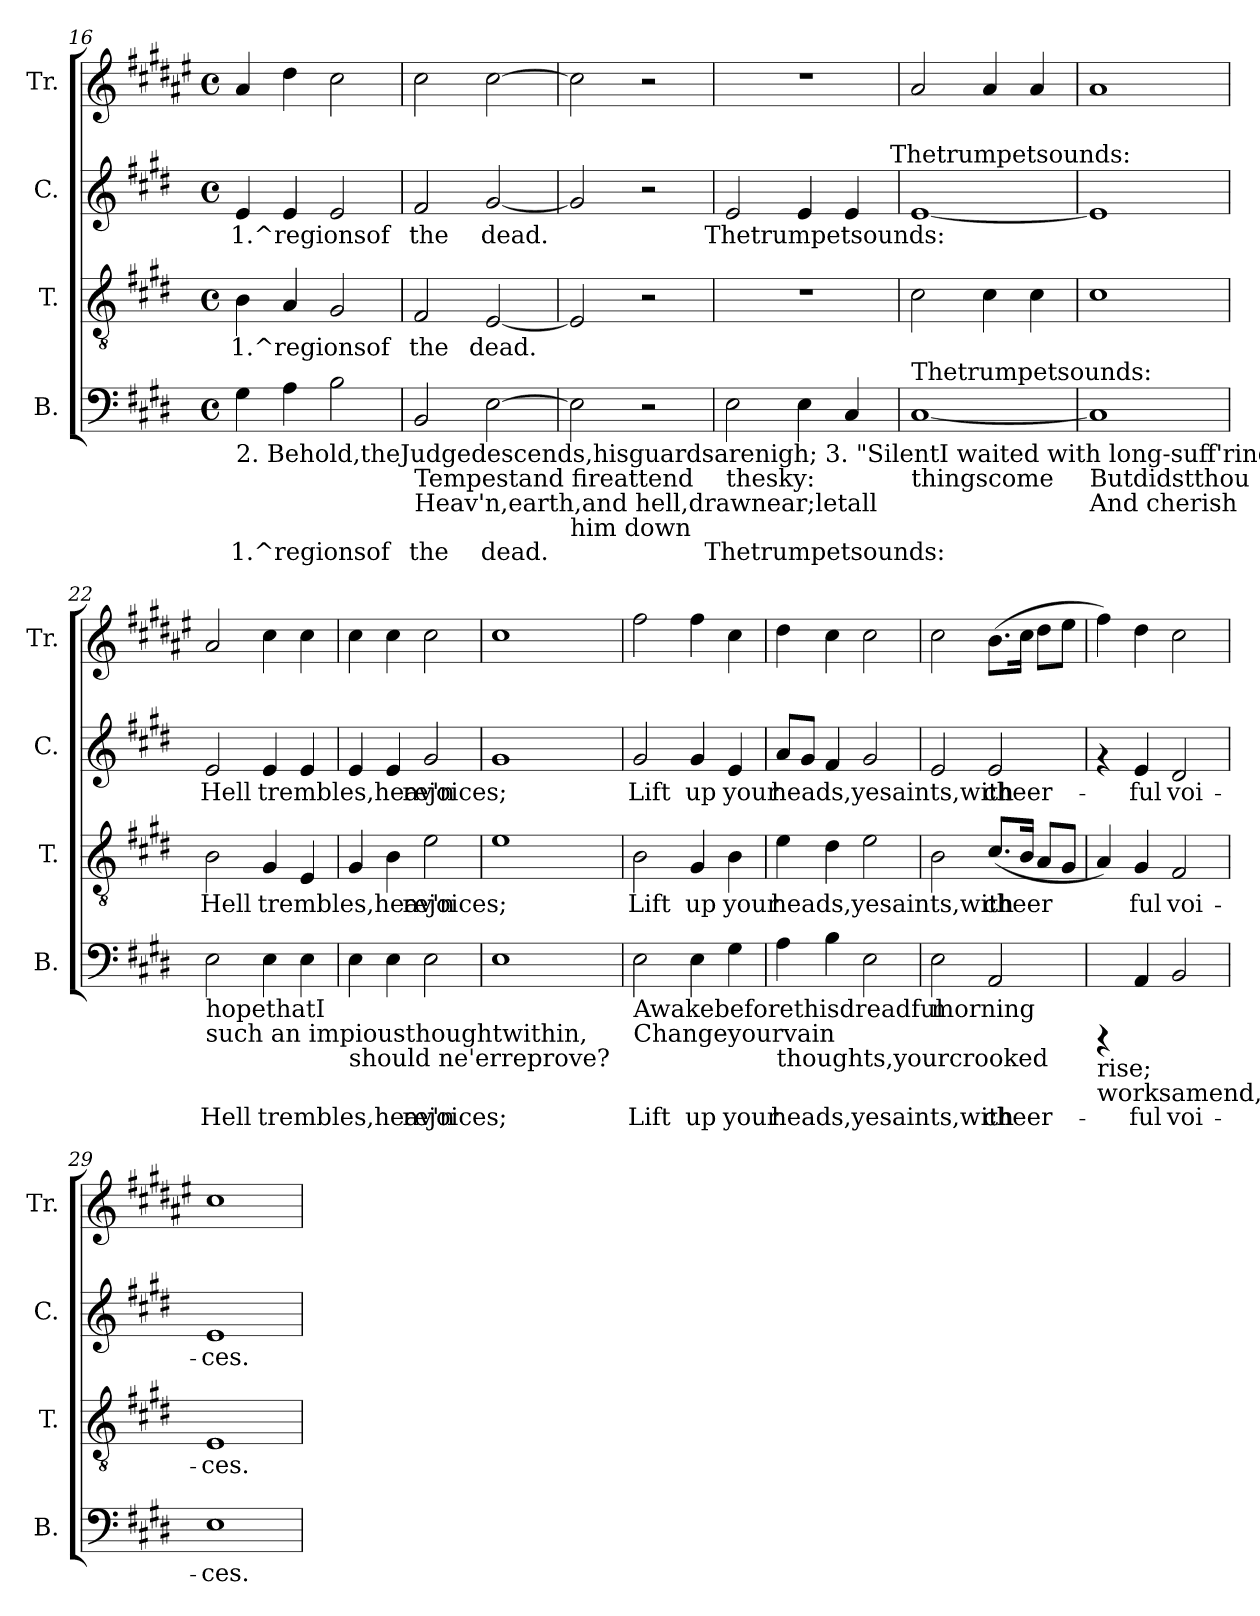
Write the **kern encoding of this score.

**kern	**text	**kern	**text	**kern	**text	**kern
*part4	*part4	*part3	*part3	*part2	*part2	*part1
*staff4	*staff4	*staff3	*staff3	*staff2	*staff2	*staff1
*I"B.	*	*I"T.	*	*I"C.	*	*I"Tr.
*I'B.	*	*I'T.	*	*I'C.	*	*I'Tr.
!!LO:LB:g=z
*clefF4	*	*clefGv2	*	*clefG2	*	*clefG2
*	*	*	*	*	*	*ITrd1c2
*k[f#c#g#d#]	*	*k[f#c#g#d#]	*	*k[f#c#g#d#]	*	*k[f#c#g#d#]
*E:	*	*E:	*	*E:	*	*E:
*M4/4	*	*M4/4	*	*M4/4	*	*M4/4
*met(c)	*	*met(c)	*	*met(c)	*	*met(c)
=16	=16	=16	=16	=16	=16	=16
!LO:TX:b:t=2. Behold,theJudgedescends,hisguardsarenigh; 3. "SilentI waited with long-suff'ring love,	!	!	!	!	!	!
!	!LO:LY:a:rj	!	!LO:LY:b:rj	!	!LO:LY:b:rj	!
4G#\	1.^regionsof	4B\	1.^regionsof	4e/	1.^regionsof	4g#/
!	!LO:LY:a:rj	!	!LO:LY:b:rj	!	!LO:LY:b:rj	!
4A\	.	4A/	.	4e/	.	4cc#\
!	!LO:LY:a:rj	!	!LO:LY:b:rj	!	!LO:LY:b:rj	!
2B\	.	2G#/	.	2e/	.	2b\
=17	=17	=17	=17	=17	=17	=17
!LO:TX:b:t=Tempestand fireattend	!	!	!	!	!	!
!LO:TX:b:t=Heav'n,earth,and hell,drawnear;letall	!	!	!	!	!	!
!	!LO:LY:a:rj	!	!LO:LY:b:rj	!	!LO:LY:b:rj	!
2BB/	the	2F#/	the	2f#/	the	2b\
!	!LO:LY:a:rj	!	!LO:LY:b:rj	!	!LO:LY:b:rj	!
[>2E\	dead.	[<2E/	dead.	[<2g#/	dead.	[>2b\
=18	=18	=18	=18	=18	=18	=18
!LO:TX:b:t=him down	!	!	!	!	!	!
!	!LO:LY:a:rj	!	!LO:LY:b:rj	!	!LO:LY:b:rj	!
2E\]	.	2E/]	.	2g#/]	.	2b\]
2r	.	2r	.	2r	.	2r
=19	=19	=19	=19	=19	=19	=19
!LO:TX:b:t=thesky&colon;	!	!	!	!	!	!
!	!LO:LY:a:rj	!	!	!	!LO:LY:b:rj	!
*	*	*	*	*^	*	*
2E\	Thetrumpetsounds:	1r	.	2e/	2ryy	Thetrumpetsounds:	1r
!	!LO:LY:a:rj	!	!	!	!	!LO:LY:b:rj	!
4E\	.	.	.	4e/	4ryy	.	.
!	!LO:LY:a:rj	!	!	!	!	!LO:LY:b:rj	!
4C#/	.	.	.	4e/	8...ryy	.	.
!	!	!	!	!	!LO:TX:a:t=Thetrumpetsounds&colon;	!	!
.	.	.	.	.	64ryy	.	.
=20	=20	=20	=20	=20	=20	=20	=20
!LO:TX:a:t=Thetrumpetsounds&colon;	!	!	!	!	!	!	!
!LO:TX:b:t=thingscome	!	!	!	!	!	!	!
!	!LO:LY:a:rj	!	!LO:LY:b:rj	!	!	!LO:LY:b:rj	!
*	*	*	*	*v	*v	*	*
[<1C#	.	2c#\	.	[<1e	.	2g#/
!	!	!	!LO:LY:b:rj	!	!	!
.	.	4c#\	.	.	.	4g#/
!	!	!	!LO:LY:b:rj	!	!	!
.	.	4c#\	.	.	.	4g#/
=21	=21	=21	=21	=21	=21	=21
!LO:TX:b:t=Butdidstthou	!	!	!	!	!	!
!LO:TX:b:t=And cherish	!	!	!	!	!	!
!	!LO:LY:a:rj	!	!LO:LY:b:rj	!	!LO:LY:b:rj	!
1C#]	.	1c#	.	1e]	.	1g#
=22	=22	=22	=22	=22	=22	=22
!LO:TX:b:t=hopethatI	!	!	!	!	!	!
!LO:TX:b:t=such an impiousthoughtwithin,	!	!	!	!	!	!
!	!LO:LY:a:rj	!	!LO:LY:b:rj	!	!LO:LY:b:rj	!
2E\	Hell	2B\	Hell	2e/	Hell	2g#/
!	!LO:LY:a:rj	!	!LO:LY:b:rj	!	!LO:LY:b:rj	!
4E\	trembles,heav'n	4G#/	trembles,heav'n	4e/	trembles,heav'n	4b\
!	!LO:LY:a:rj	!	!LO:LY:b:rj	!	!LO:LY:b:rj	!
4E\	.	4E/	.	4e/	.	4b\
=23	=23	=23	=23	=23	=23	=23
!LO:TX:b:t=should ne'erreprove?	!	!	!	!	!	!
!	!LO:LY:a:rj	!	!LO:LY:b:rj	!	!LO:LY:b:rj	!
4E\	.	4G#/	.	4e/	.	4b\
!	!LO:LY:a:rj	!	!LO:LY:b:rj	!	!LO:LY:b:rj	!
4E\	.	4B\	.	4e/	.	4b\
!	!LO:LY:a:rj	!	!LO:LY:b:rj	!	!LO:LY:b:rj	!
2E\	rejoices;	2e\	rejoices;	2g#/	rejoices;	2b\
=24	=24	=24	=24	=24	=24	=24
!	!LO:LY:a:rj	!	!LO:LY:b:rj	!	!LO:LY:b:rj	!
1E	.	1e	.	1g#	.	1b
=25	=25	=25	=25	=25	=25	=25
!LO:TX:b:t=Awakebeforethisdreadful	!	!	!	!	!	!
!LO:TX:b:t=Changeyourvain	!	!	!	!	!	!
!	!LO:LY:a:rj	!	!LO:LY:b:rj	!	!LO:LY:b:rj	!
2E\	Lift	2B\	Lift	2g#/	Lift	2ee\
!	!LO:LY:a:rj	!	!LO:LY:b:rj	!	!LO:LY:b:rj	!
4E\	up	4G#/	up	4g#/	up	4ee\
!	!LO:LY:a:rj	!	!LO:LY:b:rj	!	!LO:LY:b:rj	!
4G#\	your	4B\	your	4e/	your	4b\
=26	=26	=26	=26	=26	=26	=26
!LO:TX:b:t=thoughts,yourcrooked	!	!	!	!	!	!
!	!LO:LY:a:rj	!	!LO:LY:b:rj	!	!LO:LY:b:rj	!
4A\	heads,yesaints,with	4e\	heads,yesaints,with	8a/L	heads,yesaints,with	4cc#\
!	!	!	!	!	!LO:LY:b:rj	!
.	.	.	.	8g#/J	.	.
!	!LO:LY:a:rj	!	!LO:LY:b:rj	!	!LO:LY:b:rj	!
4B\	.	4d#\	.	4f#/	.	4b\
!	!LO:LY:a:rj	!	!LO:LY:b:rj	!	!LO:LY:b:rj	!
2E\	.	2e\	.	2g#/	.	2b\
=27	=27	=27	=27	=27	=27	=27
!LO:TX:b:t=morning	!	!	!	!	!	!
!	!LO:LY:a:rj	!	!LO:LY:b:rj	!	!LO:LY:b:rj	!
2E\	.	2B\	.	2e/	.	2b\
!	!LO:LY:a:rj	!	!LO:LY:b:rj	!	!LO:LY:b:rj	!
2AA/	cheer-	(<8.c#/L	cheer-	2e/	cheer-	(>8.a\L
!	!	!	!LO:LY:b:rj	!	!	!
.	.	16B/J	--	.	.	16b\J
!	!	!	!LO:LY:b:rj	!	!	!
.	.	8A/L	--	.	.	8cc#\L
!	!	!	!LO:LY:b:rj	!	!	!
.	.	8G#/J	--	.	.	8dd#\J
=28	=28	=28	=28	=28	=28	=28
!LO:TX:b:t=rise;	!	!	!	!	!	!
!LO:TX:b:t=worksamend,	!	!	!	!	!	!
!	!	!	!LO:LY:b:rj	!	!	!
4rCCC	.	4A/)	--	4rf	.	4ee\)
!	!LO:LY:a:rj	!	!LO:LY:b:rj	!	!LO:LY:b:rj	!
4AA/	-ful	4G#/	-ful	4e/	-ful	4cc#\
!	!LO:LY:a:rj	!	!LO:LY:b:rj	!	!LO:LY:b:rj	!
2BB/	voi-	2F#/	voi-	2d#/	voi-	2b\
=29	=29	=29	=29	=29	=29	=29
!	!LO:LY:a:rj	!	!LO:LY:b:rj	!	!LO:LY:b:rj	!
1E	-ces.	1E	-ces.	1e	-ces.	1b
=	=	=	=	=	=	=
*-	*-	*-	*-	*-	*-	*-
